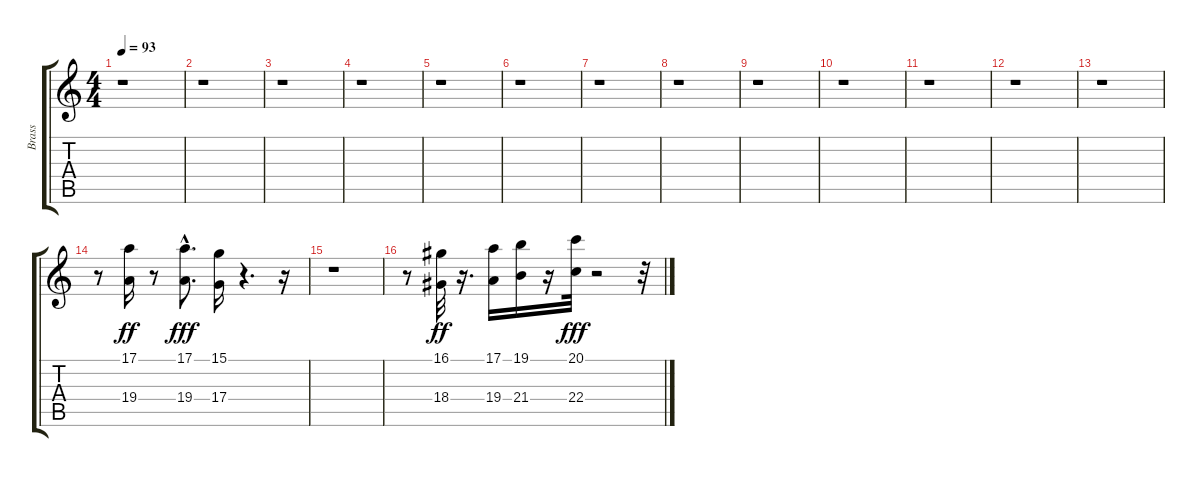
\track ("Brass" "Brass") {instrument brasssection}
\staff {score tabs}
\tuning (E4 B3 G3 D3 A2 E2) {hide}
\ts (4 4)
\tempo 93
\clef g2
\ks c
r.1{dy fff} |
r.1 |
r.1 |
r.1 |
r.1 |
r.1 |
r.1 |
r.1 |
r.1 |
r.1 |
r.1 |
r.1 |
r.1 |
r.8 (17.1 19.4).16{dy ff} r.8 (17.1{hac} 19.4{hac}).8{d dy fff} (15.1 17.4).16 r.4{d} r.16 |
r.1 |
r.8 (16.1 18.4).32{dy ff} r.16{d} (17.1 19.4).16 (19.1 21.4).16 r.16 (20.1 22.4).32{dy fff} r.2 r.32
